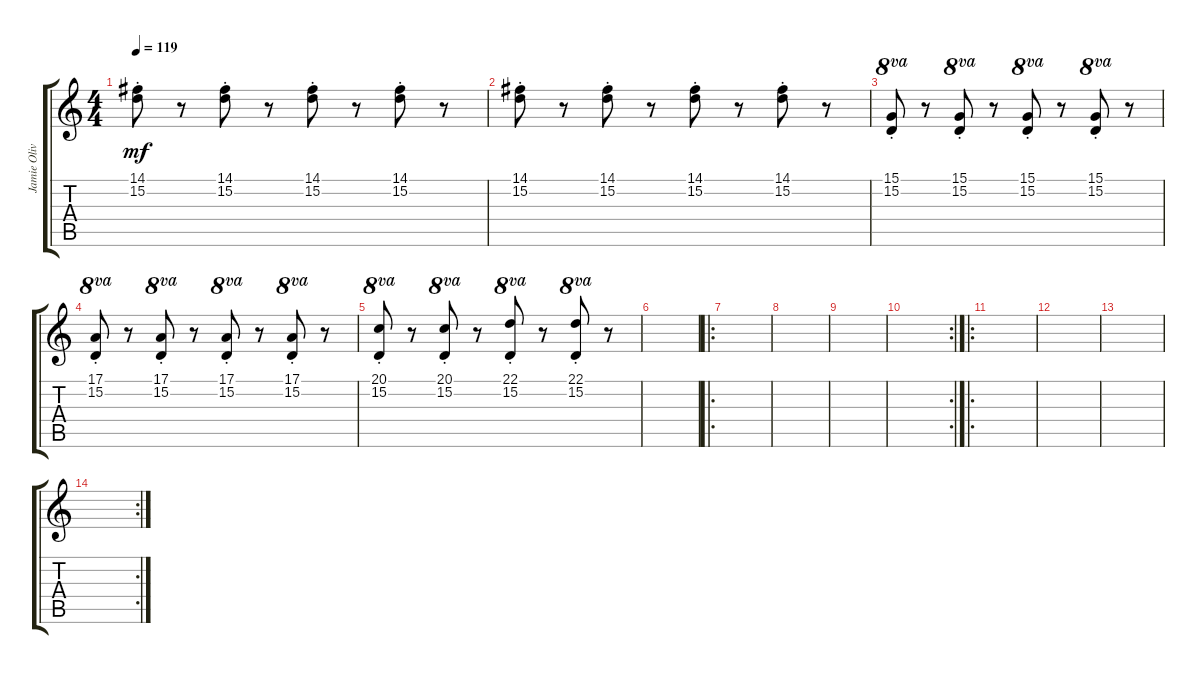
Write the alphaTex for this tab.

\track ("Jamie Oliver" "Jamie Oliv") {instrument violin}
\staff {score tabs}
\tuning (E4 B3 G3 D3 A2 E2) {hide}
\ts (4 4)
\tempo 119
\clef g2
\ks c
(14.1{st} 15.2{st}).8{dy mf} r.8 (14.1{st} 15.2{st}).8 r.8 (14.1{st} 15.2{st}).8 r.8 (14.1{st} 15.2{st}).8 r.8 |
(14.1{st} 15.2{st}).8 r.8 (14.1{st} 15.2{st}).8 r.8 (14.1{st} 15.2{st}).8 r.8 (14.1{st} 15.2{st}).8 r.8 |
(15.1{st} 15.2{st}).8{ot 8va} r.8 (15.1{st} 15.2{st}).8{ot 8va} r.8 (15.1{st} 15.2{st}).8{ot 8va} r.8 (15.1{st} 15.2{st}).8{ot 8va} r.8 |
(17.1{st} 15.2{st}).8{ot 8va} r.8 (17.1{st} 15.2{st}).8{ot 8va} r.8 (17.1{st} 15.2{st}).8{ot 8va} r.8 (17.1{st} 15.2{st}).8{ot 8va} r.8 |
(20.1{st} 15.2{st}).8{ot 8va} r.8 (20.1{st} 15.2{st}).8{ot 8va} r.8 (22.1{st} 15.2{st}).8{ot 8va} r.8 (22.1{st} 15.2{st}).8{ot 8va} r.8 |
|
\ro
|
|
|
\rc 2
|
\ro
|
|
|
\rc 2
